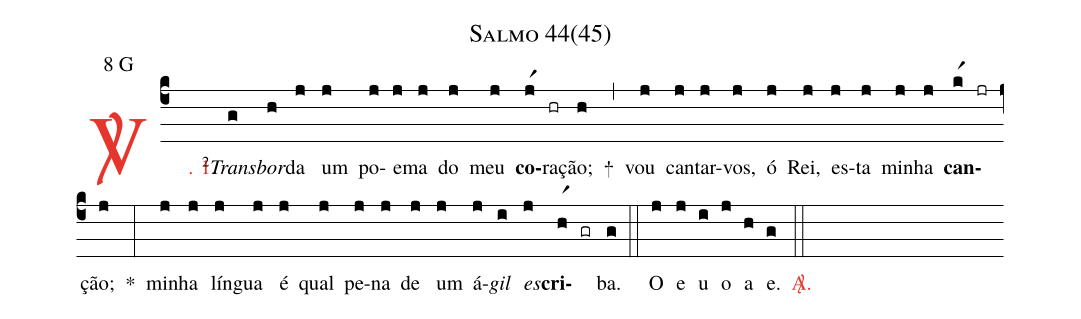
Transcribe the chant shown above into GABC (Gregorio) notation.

name: Salmo 44(45);
mode: 8;
mode-differentia: G;
%%
(c4)

<c><sp>V/</sp>. 1.</c>() <v>\VSup{2}</v><i>Trans</i>(g)<i>bor</i>(h)da(j) um(j) po(j)e(j)ma(j) do(j) meu(j) <b>co</b>(jr1)ra(hr)ção;(h) +(,) vou(j) can(j)tar-(j)vos,(j) ó(j) Rei,(j) es(j)ta(j) mi(j)nha(j) <b>can</b>(kr1)(jr)ção;(j) *(:) mi(j)nha(j) lín(j)gua(j) é(j) qual(j) pe(j)na(j) de(j) um(j) á(j)<i>gil</i>(i) <i>es</i>(j)<b>cri</b>(hr1)(gr)ba.(g) (::)

<eu>O(j) e(j) u(i) o(j) a(h) e.</eu>(g) <c><sp>A/</sp>.</c>(::)
